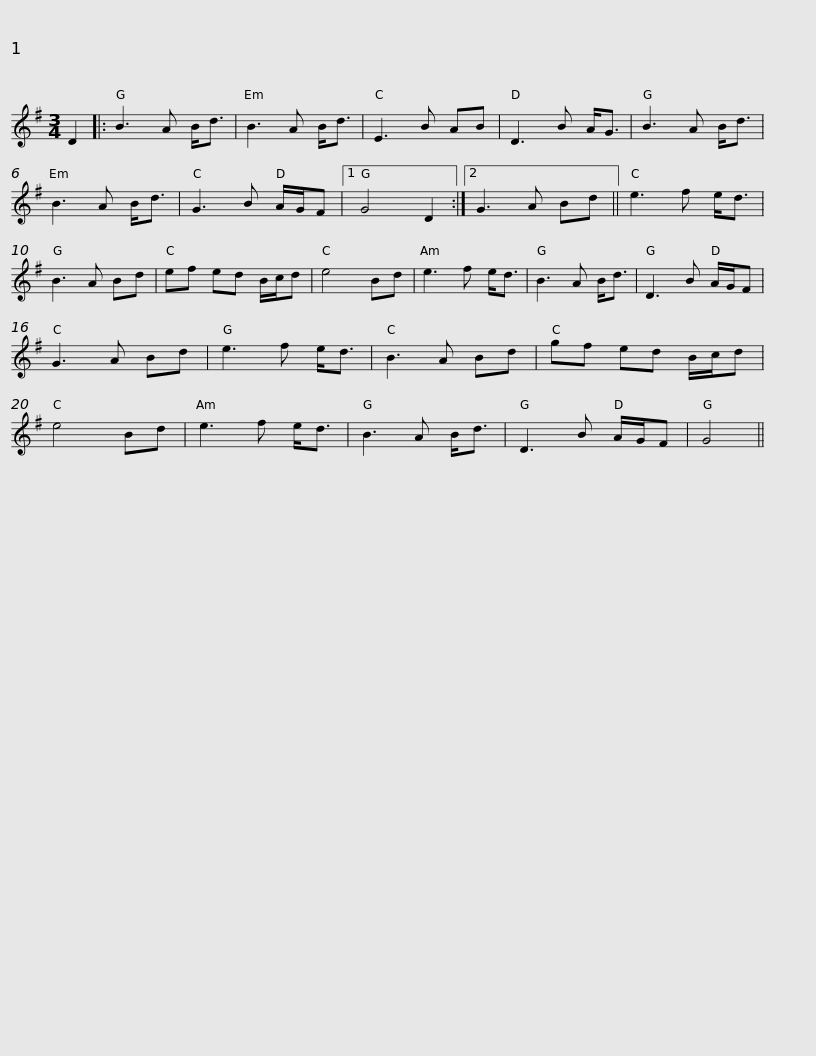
X:1
L:1/8
M:3/4
I:linebreak $
K:G
V:1 treble
V:1
 D2 |: B3 A B<d | B3 A B<d | E3 B AB | D3 B A<G | %5
 B3 A B<d | B3 A B<d | G3 B A/G/F |1 G4 D2 :|2$ G3 A Bd || %10
 e3 f e<d | B3 A Bd | ef ed B/c/d | e4 Bd | e3 f e<d | %15
 B3 A B<d | D3 B A/G/F |$ G3 A Bd | e3 f e<d | B3 A Bd | %20
 gf ed B/c/d | e4 Bd | e3 f e<d | B3 A B<d | D3 B A/G/F | %25
 G4 || %26
